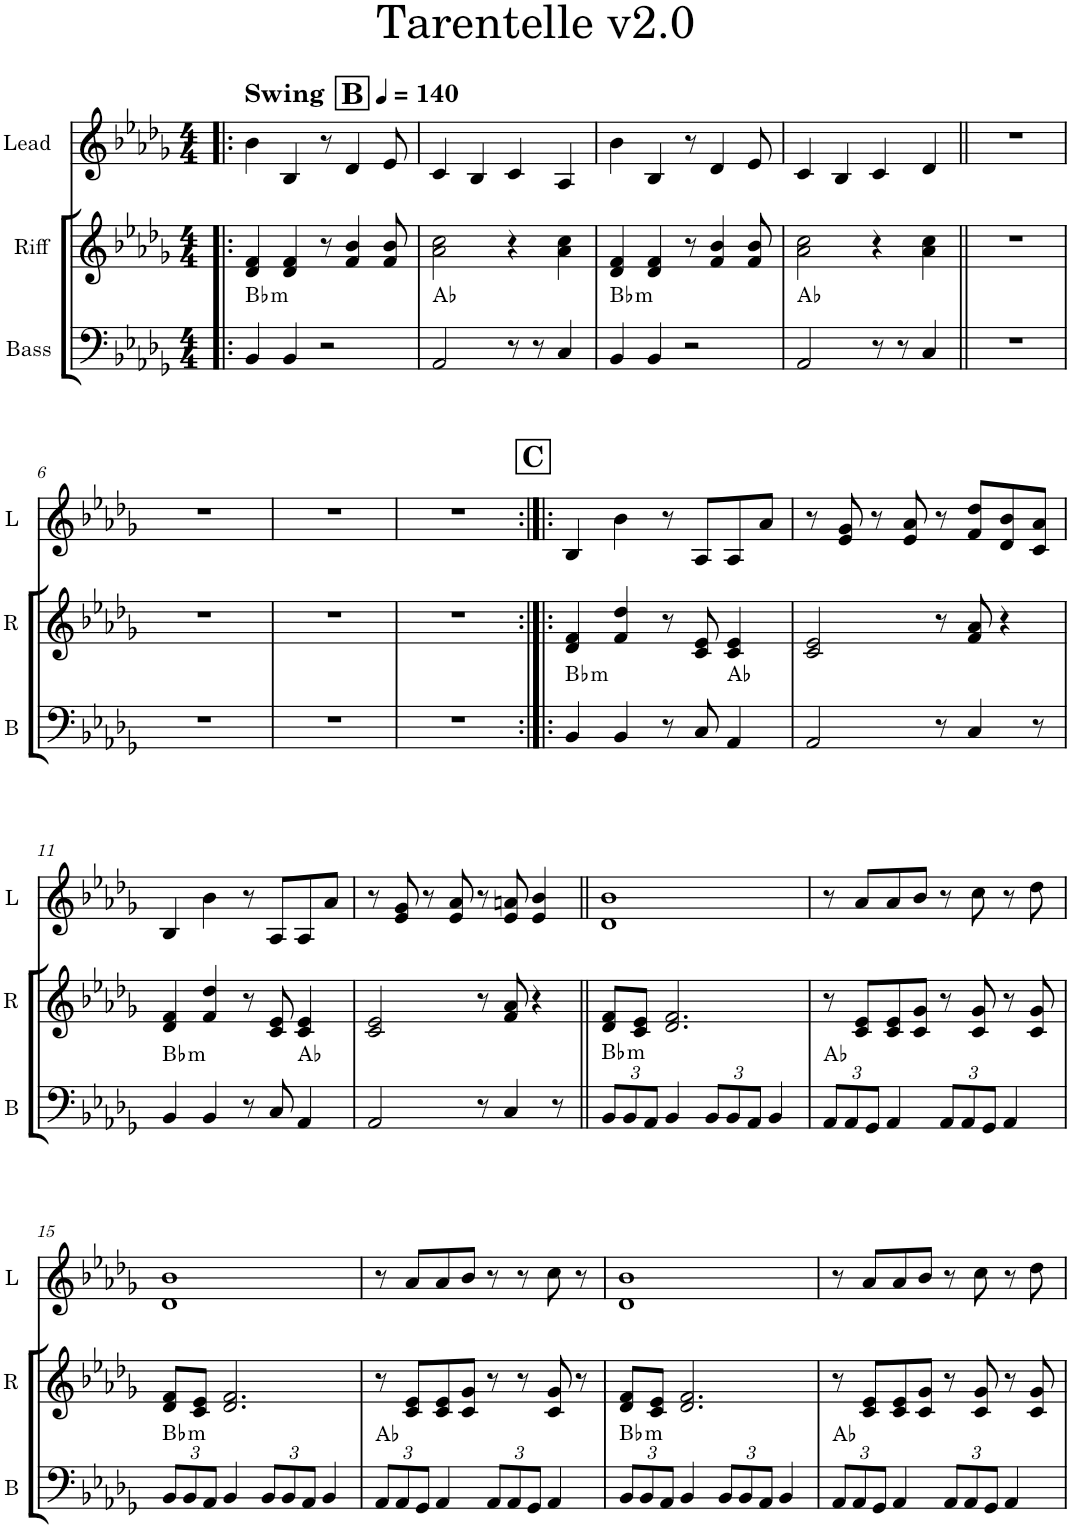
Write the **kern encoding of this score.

**kern	**harte	**kern	**kern
*part3	*part3	*part2	*part1
*staff3	*	*staff2	*staff1
*I"Bass	*	*I"Riff	*I"Lead
*I'B	*	*I'R	*I'L
*clefF4	*	*clefG2	*clefG2
*Trd12c21	*	*Trd5c9	*Trd1c2
*k[b-e-a-d-g-]	*	*k[b-e-a-d-g-]	*k[b-e-a-d-g-]
*M4/4	*	*M4/4	*M4/4
*MM140	*	*MM140	*MM140
!!LO:REH:place=s1:a:B:cj:fs=14:t=B
=1!|:	=1!|:	=1!|:	=1!|:
!	!LO:H:kt=m	!	!LO:TX:a:B:t=Swing
4BB-/	Bb:min	4d-/ 4f/	4b-\
4BB-/	.	4d-/ 4f/	4B-/
2r	.	8r	8r
.	.	4f/ 4b-/	4d-/
.	.	8f/ 8b-/	8e-/
=2	=2	=2	=2
2AA-/	Ab:maj	2a-\ 2cc\	4c/
.	.	.	4B-/
8r	.	4r	4c/
8r	.	.	.
4C/	.	4a-\ 4cc\	4A-/
=3	=3	=3	=3
!	!LO:H:kt=m	!	!
4BB-/	Bb:min	4d-/ 4f/	4b-\
4BB-/	.	4d-/ 4f/	4B-/
2r	.	8r	8r
.	.	4f/ 4b-/	4d-/
.	.	8f/ 8b-/	8e-/
=4	=4	=4	=4
2AA-/	Ab:maj	2a-\ 2cc\	4c/
.	.	.	4B-/
8r	.	4r	4c/
8r	.	.	.
4C/	.	4a-\ 4cc\	4d-/
=5||	=5||	=5||	=5||
1r	.	1r	1r
!!LO:LB:g=z
=6	=6	=6	=6
1r	.	1r	1r
=7	=7	=7	=7
1r	.	1r	1r
=8	=8	=8	=8
1r	.	1r	1r
!!LO:REH:place=s1:a:B:cj:fs=14:t=C
=9:|!|:	=9:|!|:	=9:|!|:	=9:|!|:
!	!LO:H:kt=m	!	!
4BB-/	Bb:min	4d-/ 4f/	4B-/
4BB-/	.	4f/ 4dd-/	4b-\
8r	.	8r	8r
8C/	.	8c/ 8e-/	8A-/L
4AA-/	Ab:maj	4c/ 4e-/	8A-/
.	.	.	8a-/J
=10	=10	=10	=10
2AA-/	.	2c/ 2e-/	8r
.	.	.	8e-/ 8g-/
.	.	.	8r
.	.	.	8e-/ 8a-/
8r	.	8r	8r
4C/	.	8f/ 8a-/	8f/ 8dd-/L
.	.	4r	8d-/ 8b-/
8r	.	.	8c/ 8a-/J
!!LO:LB:g=z
=11	=11	=11	=11
!	!LO:H:kt=m	!	!
4BB-/	Bb:min	4d-/ 4f/	4B-/
4BB-/	.	4f/ 4dd-/	4b-\
8r	.	8r	8r
8C/	.	8c/ 8e-/	8A-/L
4AA-/	Ab:maj	4c/ 4e-/	8A-/
.	.	.	8a-/J
=12	=12	=12	=12
2AA-/	.	2c/ 2e-/	8r
.	.	.	8e-/ 8g-/
.	.	.	8r
.	.	.	8e-/ 8a-/
8r	.	8r	8r
4C/	.	8f/ 8a-/	8e-/ 8an/
.	.	4r	4e-/ 4b-/
8r	.	.	.
=13||	=13||	=13||	=13||
*Xbrackettup	*	*	*
!	!LO:H:kt=m	!	!
12BB-/L	Bb:min	8d-/ 8f/L	1d- 1b-
12BB-/	.	.	.
.	.	8c/ 8e-/J	.
12AA-/J	.	.	.
4BB-/	.	2.d-/ 2.f/	.
12BB-/L	.	.	.
12BB-/	.	.	.
12AA-/J	.	.	.
4BB-/	.	.	.
=14	=14	=14	=14
12AA-/L	Ab:maj	8r	8r
12AA-/	.	.	.
.	.	8c/ 8e-/L	8a-/L
12GG-/J	.	.	.
4AA-/	.	8c/ 8e-/	8a-/
.	.	8c/ 8g-/J	8b-/J
12AA-/L	.	8r	8r
12AA-/	.	.	.
.	.	8c/ 8g-/	8cc\
12GG-/J	.	.	.
4AA-/	.	8r	8r
.	.	8c/ 8g-/	8dd-\
!!LO:LB:g=z
=15	=15	=15	=15
!	!LO:H:kt=m	!	!
12BB-/L	Bb:min	8d-/ 8f/L	1d- 1b-
12BB-/	.	.	.
.	.	8c/ 8e-/J	.
12AA-/J	.	.	.
4BB-/	.	2.d-/ 2.f/	.
12BB-/L	.	.	.
12BB-/	.	.	.
12AA-/J	.	.	.
4BB-/	.	.	.
=16	=16	=16	=16
12AA-/L	Ab:maj	8r	8r
12AA-/	.	.	.
.	.	8c/ 8e-/L	8a-/L
12GG-/J	.	.	.
4AA-/	.	8c/ 8e-/	8a-/
.	.	8c/ 8g-/J	8b-/J
12AA-/L	.	8r	8r
12AA-/	.	.	.
.	.	8r	8r
12GG-/J	.	.	.
4AA-/	.	8c/ 8g-/	8cc\
.	.	8r	8r
=17	=17	=17	=17
!	!LO:H:kt=m	!	!
12BB-/L	Bb:min	8d-/ 8f/L	1d- 1b-
12BB-/	.	.	.
.	.	8c/ 8e-/J	.
12AA-/J	.	.	.
4BB-/	.	2.d-/ 2.f/	.
12BB-/L	.	.	.
12BB-/	.	.	.
12AA-/J	.	.	.
4BB-/	.	.	.
=18	=18	=18	=18
12AA-/L	Ab:maj	8r	8r
12AA-/	.	.	.
.	.	8c/ 8e-/L	8a-/L
12GG-/J	.	.	.
4AA-/	.	8c/ 8e-/	8a-/
.	.	8c/ 8g-/J	8b-/J
12AA-/L	.	8r	8r
12AA-/	.	.	.
.	.	8c/ 8g-/	8cc\
12GG-/J	.	.	.
4AA-/	.	8r	8r
.	.	8c/ 8g-/	8dd-\
=	=	=	=
*-	*-	*-	*-
